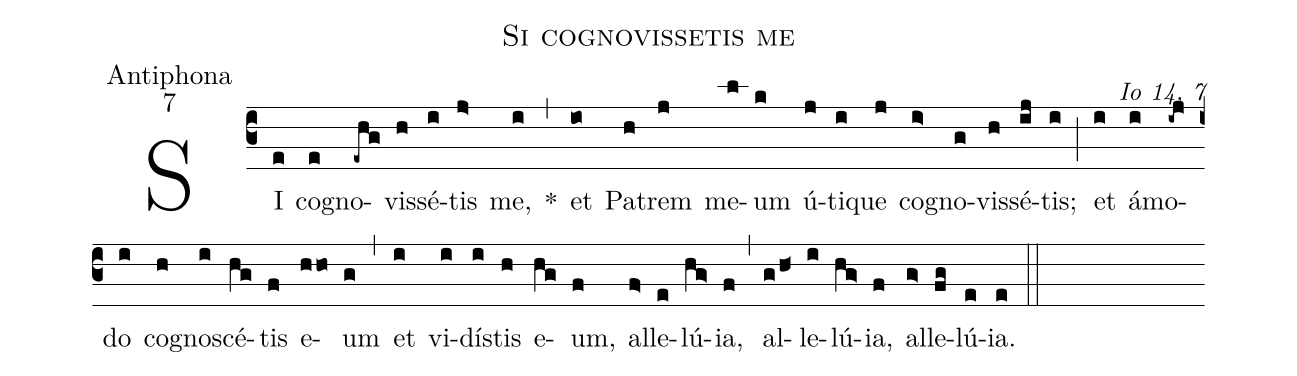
name:Si cognovissetis me;
office-part:Antiphona;
mode:7;
commentary:Io 14, 7;
%%
(c3) SI(e) cog(e)no(-ehg)vis(h)sé(i)tis(j>) me,(i) *(,) et(io) Pa(h)trem(j) me(l)um(k) ú(j)ti(i)que(j) cog(i>)no(g)vis(h)sé(ij)tis;(i) (;) et(i) á(i)mo(-ij)do(i) cog(h)nos(i)cé(hg)tis(f) e(hho)um(g) (,) et(i) vi(i)dís(i)tis(h) e(hg)um,(f) al(f>)le(e)lú(hg>)ia,(f) (,) al(g/h<)le(i)lú(hg>)ia,(f) al(g>)le(fg)lú(e)ia.(e) (::)
